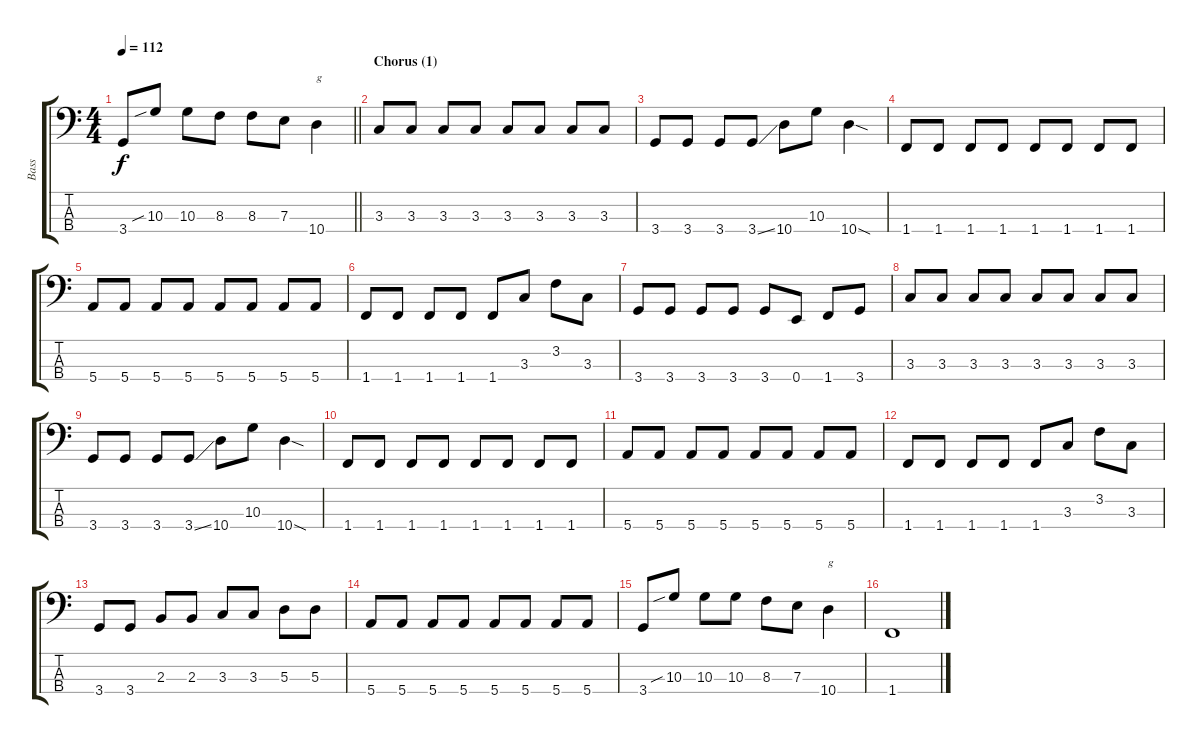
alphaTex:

\track ("Bass" "Bass") {instrument electricbasspick}
\staff {score tabs}
\tuning (G2 D2 A1 E1) {hide}
\ts (4 4)
\tempo 112
\clef f4
\barLineRight lightlight
\ks c
3.4.8{dy f} 10.3{sib}.8 10.3.8 8.3.8 8.3.8 7.3.8 10.4.4{txt "g"} |
\section ("" "Chorus (1)")
3.3.8 3.3.8 3.3.8 3.3.8 3.3.8 3.3.8 3.3.8 3.3.8 |
3.4.8 3.4.8 3.4.8 3.4{ss}.8 10.4.8 10.3.8 10.4{sod}.4 |
1.4.8 1.4.8 1.4.8 1.4.8 1.4.8 1.4.8 1.4.8 1.4.8 |
5.4.8 5.4.8 5.4.8 5.4.8 5.4.8 5.4.8 5.4.8 5.4.8 |
1.4.8 1.4.8 1.4.8 1.4.8 1.4.8 3.3.8 3.2.8 3.3.8 |
3.4.8 3.4.8 3.4.8 3.4.8 3.4.8 0.4.8 1.4.8 3.4.8 |
3.3.8 3.3.8 3.3.8 3.3.8 3.3.8 3.3.8 3.3.8 3.3.8 |
3.4.8 3.4.8 3.4.8 3.4{ss}.8 10.4.8 10.3.8 10.4{sod}.4 |
1.4.8 1.4.8 1.4.8 1.4.8 1.4.8 1.4.8 1.4.8 1.4.8 |
5.4.8 5.4.8 5.4.8 5.4.8 5.4.8 5.4.8 5.4.8 5.4.8 |
1.4.8 1.4.8 1.4.8 1.4.8 1.4.8 3.3.8 3.2.8 3.3.8 |
3.4.8 3.4.8 2.3.8 2.3.8 3.3.8 3.3.8 5.3.8 5.3.8 |
5.4.8 5.4.8 5.4.8 5.4.8 5.4.8 5.4.8 5.4.8 5.4.8 |
3.4.8 10.3{sib}.8 10.3.8 10.3.8 8.3.8 7.3.8 10.4.4{txt "g"} |
1.4.1
